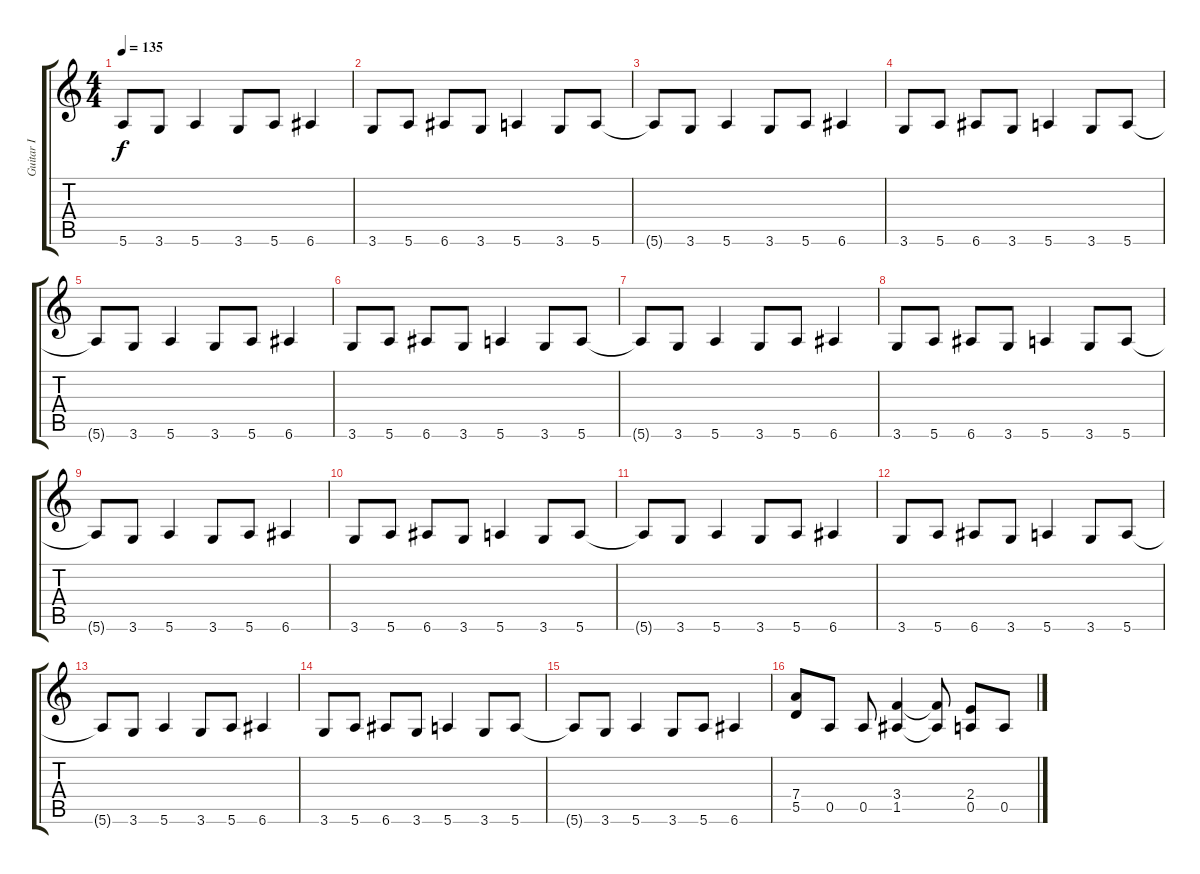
\track ("Guitar I" "Guitar I") {instrument distortionguitar}
\staff {score tabs}
\tuning (E4 B3 G3 D3 A2 E2) {hide}
\ts (4 4)
\tempo 135
\clef g2
\ks c
5.6{t}.8{dy f} 3.6.8 5.6.4 3.6.8 5.6.8 6.6.4 |
3.6.8 5.6.8 6.6.8 3.6.8 5.6.4 3.6.8 5.6.8 |
5.6{t}.8 3.6.8 5.6.4 3.6.8 5.6.8 6.6.4 |
3.6.8 5.6.8 6.6.8 3.6.8 5.6.4 3.6.8 5.6.8 |
5.6{t}.8 3.6.8 5.6.4 3.6.8 5.6.8 6.6.4 |
3.6.8 5.6.8 6.6.8 3.6.8 5.6.4 3.6.8 5.6.8 |
5.6{t}.8 3.6.8 5.6.4 3.6.8 5.6.8 6.6.4 |
3.6.8 5.6.8 6.6.8 3.6.8 5.6.4 3.6.8 5.6.8 |
5.6{t}.8 3.6.8 5.6.4 3.6.8 5.6.8 6.6.4 |
3.6.8 5.6.8 6.6.8 3.6.8 5.6.4 3.6.8 5.6.8 |
5.6{t}.8 3.6.8 5.6.4 3.6.8 5.6.8 6.6.4 |
3.6.8 5.6.8 6.6.8 3.6.8 5.6.4 3.6.8 5.6.8 |
5.6{t}.8 3.6.8 5.6.4 3.6.8 5.6.8 6.6.4 |
3.6.8 5.6.8 6.6.8 3.6.8 5.6.4 3.6.8 5.6.8 |
5.6{t}.8 3.6.8 5.6.4 3.6.8 5.6.8 6.6.4 |
(7.4 5.5).8 0.5.8 0.5.8 (3.4 1.5).4 (3.4{t} 1.5{t}).8 (2.4 0.5).8 0.5.8
